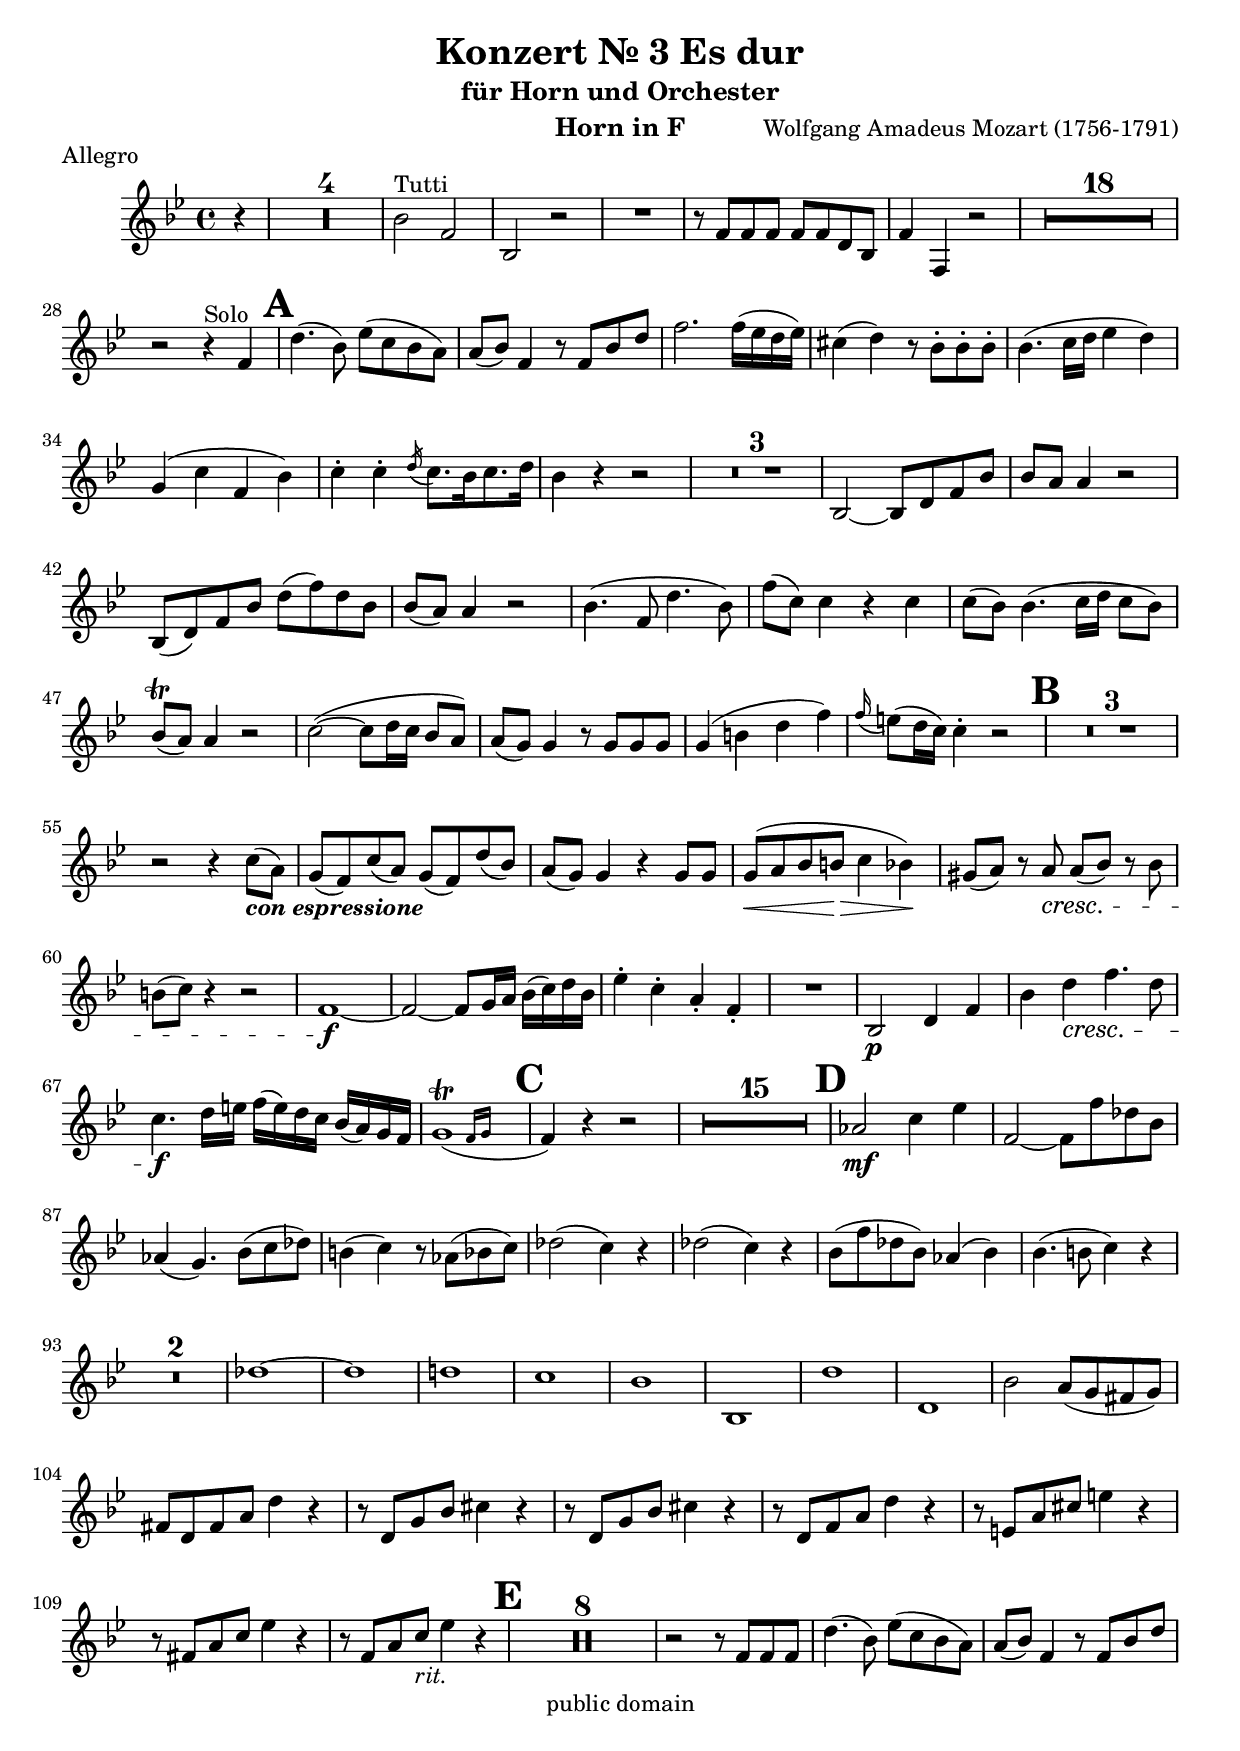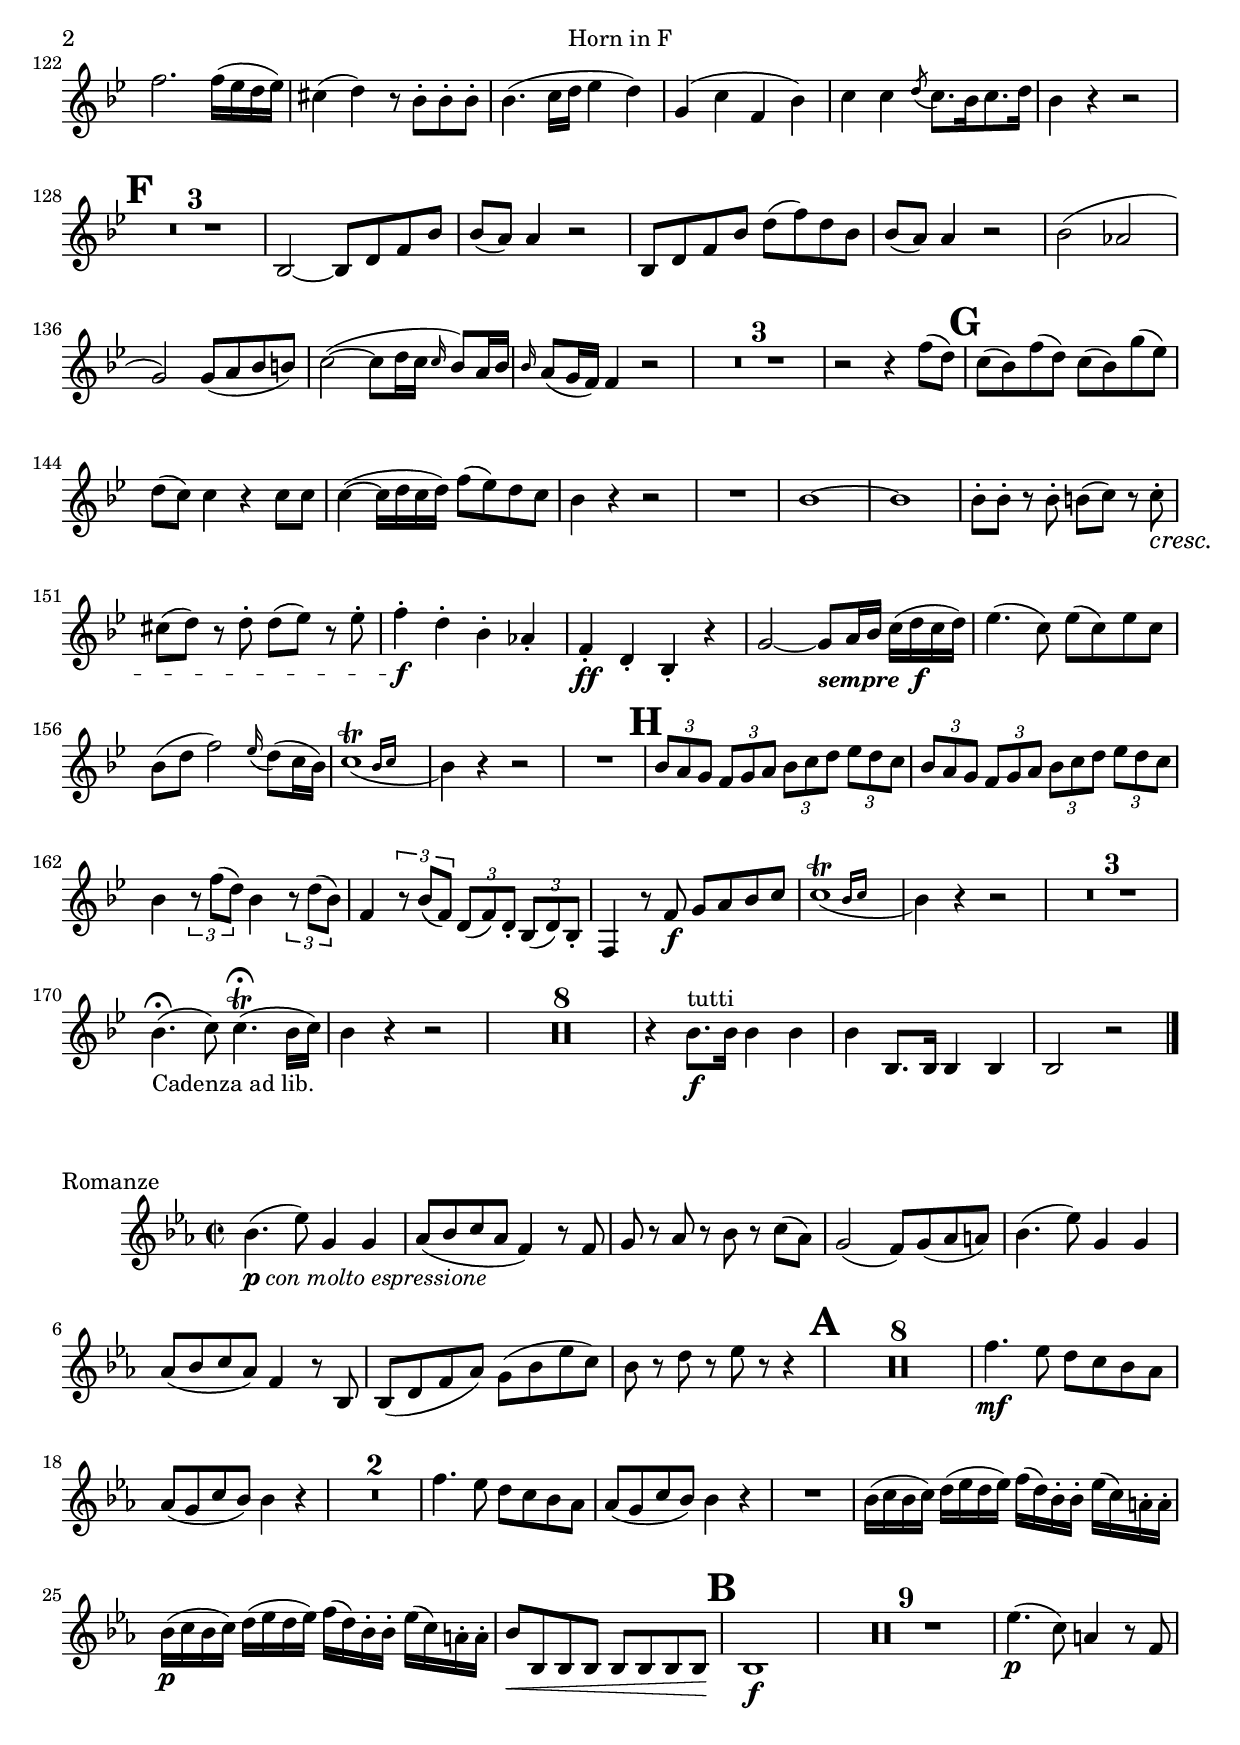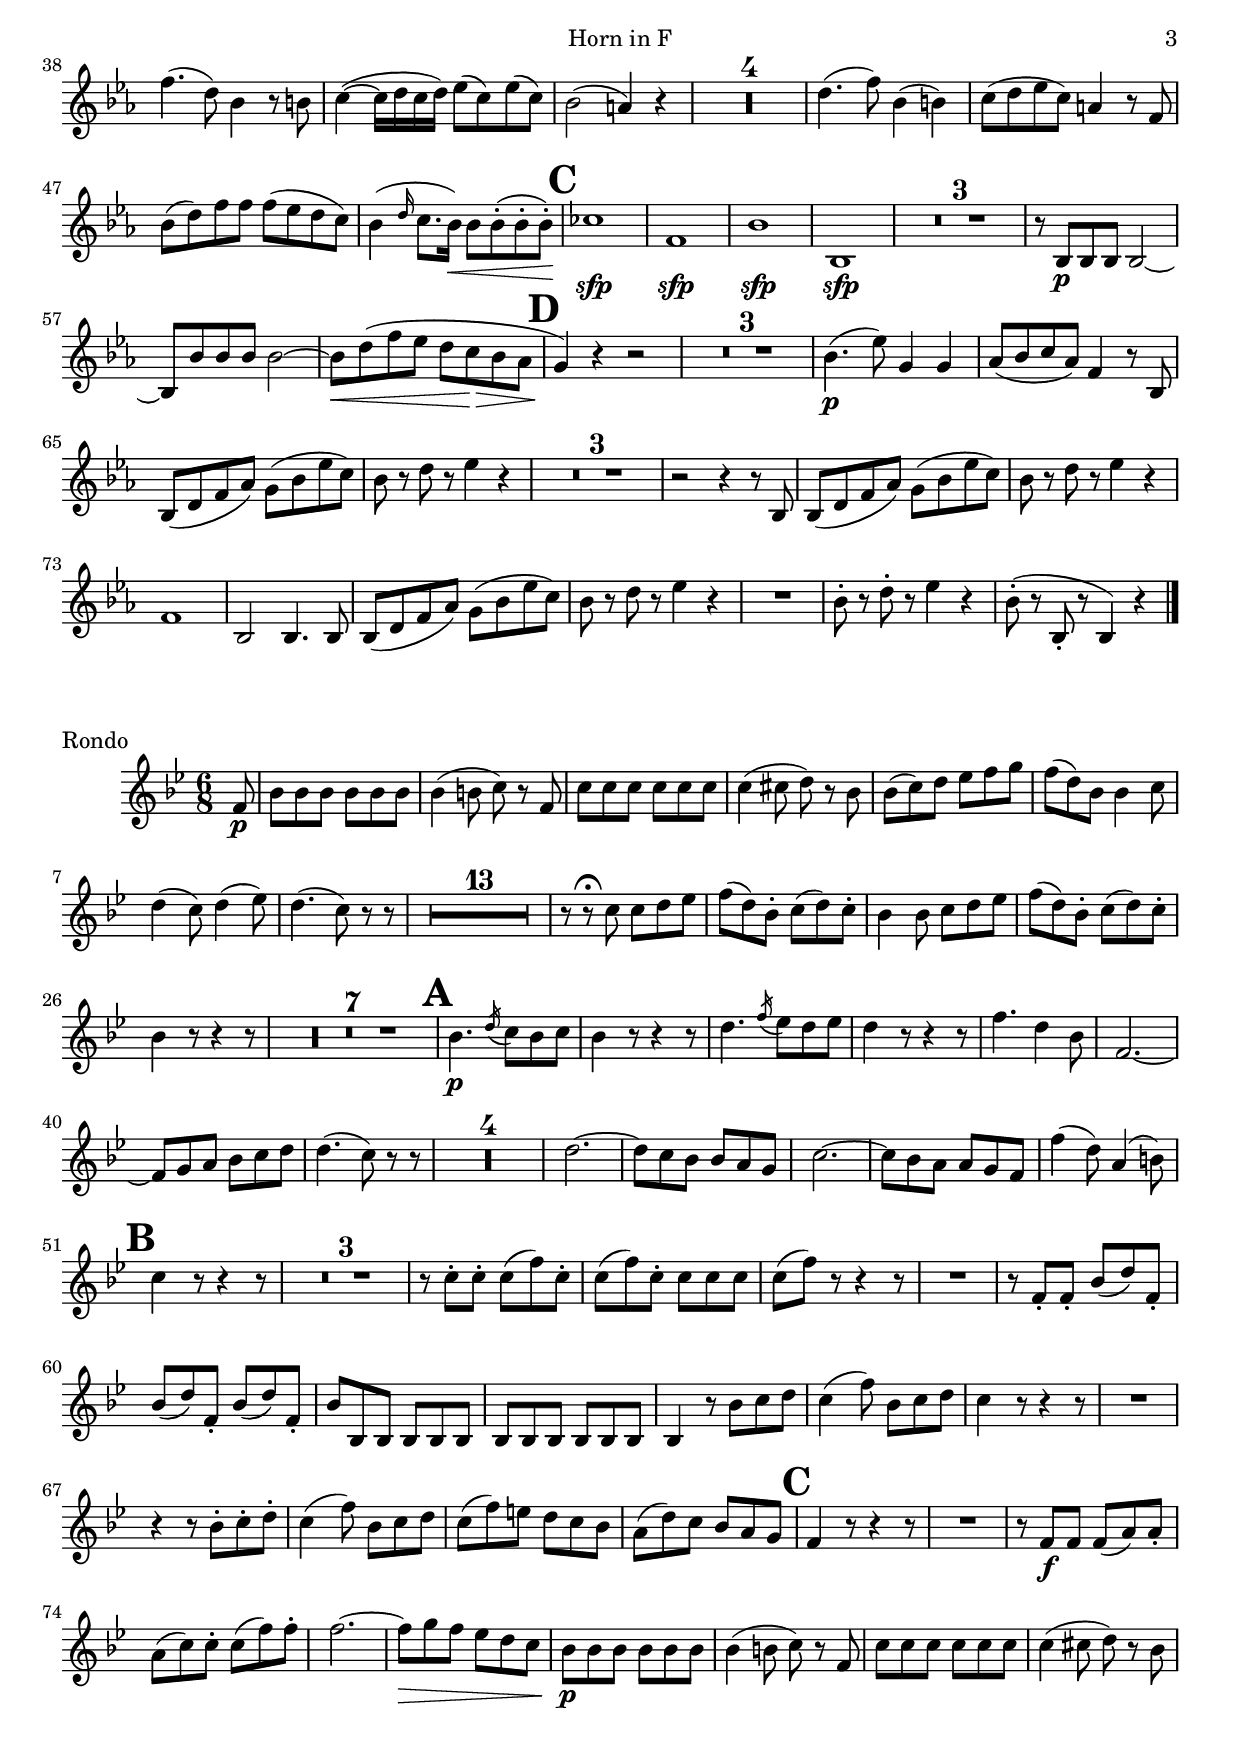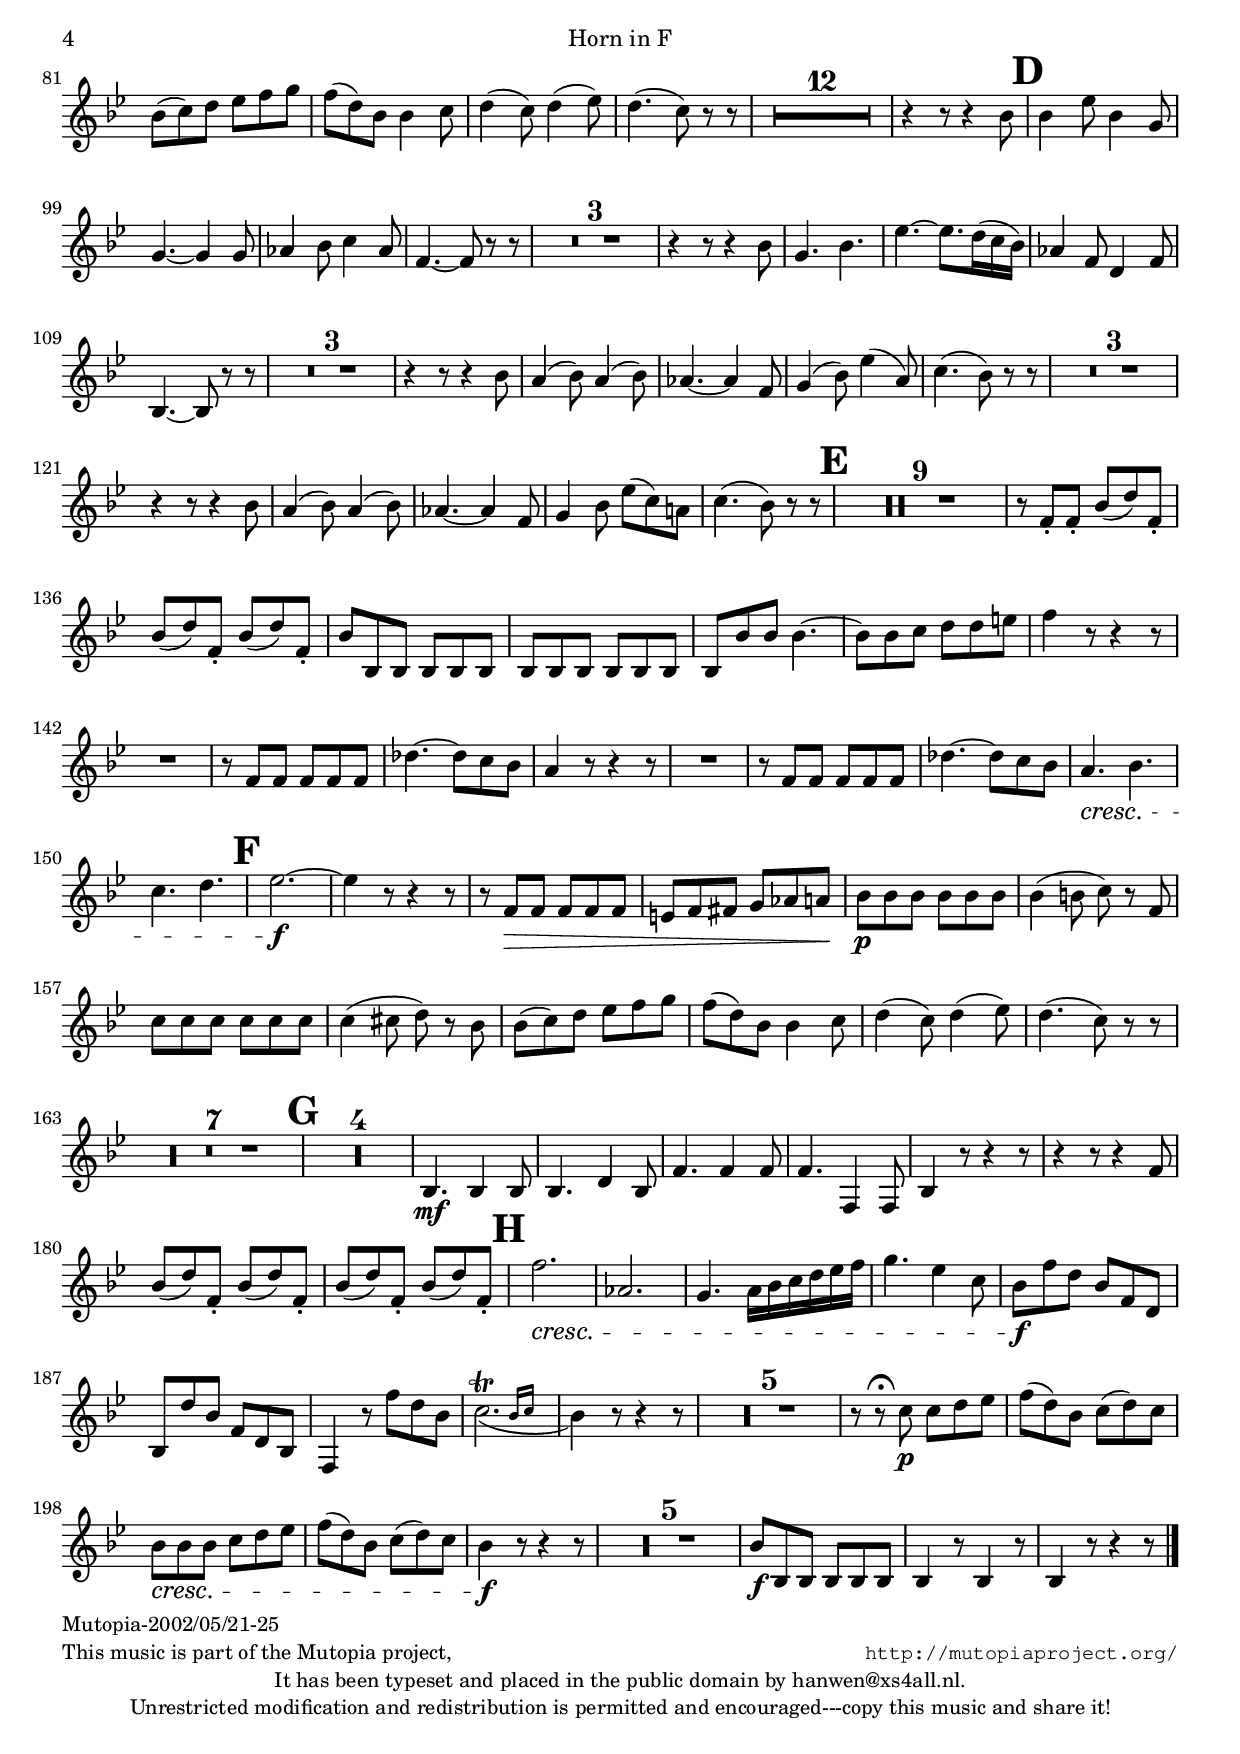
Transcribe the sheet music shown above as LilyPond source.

\header{
  title = "Konzert Nr. 3 Es dur"
  subtitle = "für Horn und Orchester"
  composer = "Wolfgang Amadeus Mozart (1756-1791)"
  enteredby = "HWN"
  opus = "KV 447"

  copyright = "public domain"
  instrument = "Horn in F"
  editor = "Henri Kling"
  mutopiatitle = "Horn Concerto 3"
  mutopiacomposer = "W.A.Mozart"
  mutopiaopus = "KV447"
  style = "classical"
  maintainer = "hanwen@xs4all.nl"
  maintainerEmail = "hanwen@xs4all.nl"
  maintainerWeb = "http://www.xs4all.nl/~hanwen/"	
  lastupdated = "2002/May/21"
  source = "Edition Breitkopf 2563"
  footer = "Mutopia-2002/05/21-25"

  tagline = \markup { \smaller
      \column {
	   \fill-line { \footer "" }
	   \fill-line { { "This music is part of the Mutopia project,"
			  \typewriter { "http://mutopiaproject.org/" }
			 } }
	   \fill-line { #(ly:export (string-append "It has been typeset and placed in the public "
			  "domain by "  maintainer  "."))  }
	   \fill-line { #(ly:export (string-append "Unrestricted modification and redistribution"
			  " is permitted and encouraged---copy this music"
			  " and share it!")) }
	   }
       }
}
%{

This is the Mozart 3 for horn.  It's from an Edition Breitkopf EB
2563, edited by Henri Kling. Henri Kling (1842-1918) was a horn
virtuoso that taught in Geneva. 

%}

\version "2.12.0"

% 

longgrace = \override Stem  #'stroke-style = #'()
endlonggrace = \revert Stem #'stroke-style
ritenuto = \markup { \italic  "rit." }

\version "2.10.0"
  
cresc =  {
    #(ly:export (make-event-chord (list (make-span-event 'CrescendoEvent START)))) 
    \set crescendoText =  \markup { \italic \bold "cresc." }
    \set crescendoSpanner =  #'text
}

\layout {
    \context {
        \Score
        skipBars = ##t
        midiInstrument = #"french horn"
        %% try to mimic Breitkopf
        \override RehearsalMark #'padding = #1
        \override MultiMeasureRest #'padding = #0.5
        restNumberThreshold = #1

	\override RehearsalMark #'font-series = #'bold
	\override RehearsalMark #'font-size = #4.5

        \override Beam #'thickness = #0.6
        \override Beam #'space-function = #(lambda (beam mult) 0.8)
    }
    \context {
        \Staff
        \override VerticalAxisGroup #'minimum-Y-extent = #'(-2.5 . 3.5)
    }
}

\paper{

    % #(define fonts my-sheet)

    % stress page breaking on a6 paper:
    % line-width = 80 \mm
    % paper-width = 105 \mm
    % paper-height = 149 \mm
    
    indent = 10. \mm
    line-width = 189. \mm
    ragged-last-bottom = ##f

}


\version "2.3.4"
% 

longgrace = \override Stem  #'stroke-style = #'()
endlonggrace = \revert Stem #'stroke-style
ritenuto = \markup { \italic  "rit." }

\version "2.10.0"
  
cresc =  {
    #(ly:export (make-event-chord (list (make-span-event 'CrescendoEvent START)))) 
    \set crescendoText =  \markup { \italic \bold "cresc." }
    \set crescendoSpanner =  #'text
}

\layout {
    \context {
        \Score
        skipBars = ##t
        midiInstrument = #"french horn"
        %% try to mimic Breitkopf
        \override RehearsalMark #'padding = #1
        \override MultiMeasureRest #'padding = #0.5
        restNumberThreshold = #1

	\override RehearsalMark #'font-series = #'bold
	\override RehearsalMark #'font-size = #4.5

        \override Beam #'thickness = #0.6
        \override Beam #'space-function = #(lambda (beam mult) 0.8)
    }
    \context {
        \Staff
        \override VerticalAxisGroup #'minimum-Y-extent = #'(-2.5 . 3.5)
    }
}

\paper{

    % #(define fonts my-sheet)

    % stress page breaking on a6 paper:
    % line-width = 80 \mm
    % paper-width = 105 \mm
    % paper-height = 149 \mm
    
    indent = 10. \mm
    line-width = 189. \mm
    ragged-last-bottom = ##f

}



allegro =
	
	\relative c'
{
	\time 4/4
	\key c \major
	\partial 4
	r4 
	|
	R1*4
	c'2^"Tutti" g
	c, r
	R1*1
	r8 g' g g  g g e c
	g'4 g, r2
	R1*18
	r2 r4^"Solo" g'4 |
	\mark "A"
	e'4. ( c8)  f[ (d c  b) ]
	 b[( c)] g4 r8  g[ c e]
	g2.   g16[( f e  f)]
	dis4 ( e4) r8  c8[-. c-. c-.]
	c4.(  d16[ e]  f4  e)
	a,( d g, c)
	d-. d-. \grace {
  \override Stem  #'stroke-style = #"grace"
   e16( 
  \revert Stem #'stroke-style }
 d8.[) c16 d8. e16]
	c4 r r2
	R1*3
	c,2 ~  c8[ e g c]
	 c[  b ] b4 r2
	 c,8[ ( e) g c]  e[( g) e c]
	 c[( b)] b4 r2
	c4.( g8 e'4. c8)
	 g'[( d) ] d4 r4 d
	 d8[ ( c)] c4.(  d16[ e]  d8[  c)]
	 c8[(\trill  b)] b4 r2 |
	d2( ~   d8[ e16 d]  c8[  b)] |
	 b[( a)] a4 r8  a[ a a]
	a4( cis e  g)
	\grace {
  \override Stem  #'stroke-style = #"grace"
   \longgrace g16( \endlonggrace 
  \revert Stem #'stroke-style }

	 fis8[)( e16  d)] d4-. r2 | 
	\mark "B"
	R1*3
	r2 r4  d8[(_\markup { \italic \bold "con espressione" } b) ]
	 a[(  g) d'(  b)]  a[(  g) e'(  c) ]
	 b8[(  a)] a4 r4  a8[ a]
	 a[( \< b c cis\!\> ]  d4  c\!)
	 ais8[( b)] r8 \cresc b  b[( c)] r c
	 cis[ ( d)] r4 r2
	\endcresc g,1\f ~ g2 ~  g8[ a16 b]  c[( d) e c]
	%% 64
	f4-. d-. b-. g-.
	R1

	c,2\p e4 g c \cresc e g4. e8 |
	\endcresc d4.\f  e16[ fis]  g[ ( fis) e d]  c[( b) a g]

	<< a1(\trill
	  { s2 \grace {
  \override Stem   #'stroke-style = #"grace"
    g16[ a] 
  \revert Stem #'stroke-style }
 } >>
	\mark "C"
	 g4) r r2
	R1*15
	\mark "D"
	bes2\mf d4 f
	g,2~  g8[ g' es c]|
	bes4(  a4.)  c8[( d  es)]
	cis4( d) r8  bes[ (c  d)]
	es2 ( d4) r
	es2 ( d4) r
	 c8[( g' es  c)] bes4( c)
	c4.( cis8  d4) r
	R1*2
	es1~es1|
	e!
	d
	c
	c,
	e'
	e,
	c'2  b8[( a gis  a)]
	 gis8[ e gis b ] e4 r |
	r8  e,[ a c] dis4 r
	r8  e,[ a c] dis4 r
	r8  e,[ g b] e4 r
	r8  fis,[ b dis] fis4 r
	r8  gis,[ b d] f4 r
	r8  g,[ b d_\ritenuto ] f4 r
	\mark  "E"
	R1*8
	r2 r8  g,[ g g]
	e'4.( c8)  f[( d c  b)]
	 b[( c)] g4 r8  g[ c e] |
	g2.   g16[( f e  f)]
	dis4( e) r8  c[-. c-. c-.]
	c4.(  d16[ e] f4  e)
	a, ( d g,  c)
	d d 
	    \grace {
  \override Stem   #'stroke-style = #"grace"
   e8( 
  \revert Stem #'stroke-style }

	   d8.[) c16 d8. e16] 
	c4 r r2
	\mark "F"
	R1*3
	c,2~ c8[ e g c]
	 c8[( b)] b4 r2
	 c,8[ e g c ]  e[ ( g) e c]
	 c[( b)] b4 r2
	c2 (bes  a)  a8[(b c  cis)]
	d2( ~  d8[ e16 d] \grace {
  \override Stem   #'stroke-style = #"grace"
   \longgrace d16( \endlonggrace 
  \revert Stem #'stroke-style }
 c8[) b16  c)]
	\grace {
  \override Stem   #'stroke-style = #"grace"
   \longgrace c16 \endlonggrace 
  \revert Stem #'stroke-style }
 b8[( a16  g)] g4 r2 |
	R1*3
	r2 r4  g'8[( e)]
	\mark "G"
	 d[( c) g'( e)]  d[( c) a'( f)]
	 e[( d)] d4 r  d8[ d]
	d4(~  d16[ e d  e)]  g8[( f) e d] |
	c4 r r2
	R1
	c1 ~
	c |
	 c8[-. c-.] r c-.  cis[( d)] r\cresc d-. |
	 dis[( e)] r e-.  e[( f)] r f-. |
	g4-.\f\endcresc  e-. c-. bes-. |
	g-.\ff e-. c-. r |
	a'2 ~  a8[_""_\markup { \bold \italic "sempre " \dynamic "f" }  b16 c]  d[( e d  e)]

	
	f4. ( d8)  f8[ ( d) f d]
	 c[ (e]  g2) \grace {
  \override Stem   #'stroke-style = #"grace"
   \longgrace f16(  \endlonggrace 
  \revert Stem #'stroke-style }
  e8[)( d16  c)]

	<< d1\trill _(
	  { s2 \grace {
  \override Stem   #'stroke-style = #"grace"
    c16[ d] 
  \revert Stem #'stroke-style }
 } >>
	
	 c4) r r2
	R1 |
	\mark "H"
	\times 2/3 {  c8[ b a ] } \times 2/3 {  g[ a b] }
	  \times 2/3 {  c[ d e] } \times 2/3 {  f[ e d] } |
	\times 2/3 {  c[ b a ] } \times 2/3 {  g[ a b] }
	  \times 2/3 {  c[ d e] } \times 2/3 {  f[ e d] }|
	c4 \times 2/3 {  r8  g'[( e)]} c4 \times 2/3 {  r8  e[ ( c)]} |
	g4 \times 2/3 {  r8  c8[( g)] } \times 2/3 {  e[ ( g) e-. ] } \times 2/3 {  c[ ( e) c-.] }|
	g4 r8 g'\f  a[ b c d]|

	<< d1_(\trill
	  { s2 \grace {
  \override Stem   #'stroke-style = #"grace"
    c16[ d] 
  \revert Stem #'stroke-style }
 }  >>
	 c4) r r2
	R1*3

	c4.^\fermata_"Cadenza ad lib." ( d8) d4.\trill^\fermata (  c16[  d)] 
	c4 r r2
	R1*8
	r4  c8.[^"tutti"\f c16] c4 c
	c  c,8.[ c16] c4 c|
	c2 r2 \bar "|."
	
}


\version "2.5.13"
% 

longgrace = \override Stem  #'stroke-style = #'()
endlonggrace = \revert Stem #'stroke-style
ritenuto = \markup { \italic  "rit." }

\version "2.10.0"
  
cresc =  {
    #(ly:export (make-event-chord (list (make-span-event 'CrescendoEvent START)))) 
    \set crescendoText =  \markup { \italic \bold "cresc." }
    \set crescendoSpanner =  #'text
}

\layout {
    \context {
        \Score
        skipBars = ##t
        midiInstrument = #"french horn"
        %% try to mimic Breitkopf
        \override RehearsalMark #'padding = #1
        \override MultiMeasureRest #'padding = #0.5
        restNumberThreshold = #1

	\override RehearsalMark #'font-series = #'bold
	\override RehearsalMark #'font-size = #4.5

        \override Beam #'thickness = #0.6
        \override Beam #'space-function = #(lambda (beam mult) 0.8)
    }
    \context {
        \Staff
        \override VerticalAxisGroup #'minimum-Y-extent = #'(-2.5 . 3.5)
    }
}

\paper{

    % #(define fonts my-sheet)

    % stress page breaking on a6 paper:
    % line-width = 80 \mm
    % paper-width = 105 \mm
    % paper-height = 149 \mm
    
    indent = 10. \mm
    line-width = 189. \mm
    ragged-last-bottom = ##f

}



romanze =  \relative c' {
	\key f \major
	\time 2/2
	\set Score.skipBars =  ##t

	c'4.( _\markup { \dynamic "p" \italic { "" con molto espressione } }
		 f8) a,4 a
	 bes8[( c d bes]  g4) r8 g
	a r bes r c r  d[( bes)]
	a2(  g8[) a( bes  b)]
	c4. ( f8) a,4 a |
	% 6 
	 bes8[ (c d bes)] g4 r8 c,
	 c8[( e g  bes)]  a[( c f  d)]
	c r e r f r r4
	\mark "A"
	R1*8
	g4.\mf f8   e[ d c bes]
	% 18
	 bes[( a d  c)] c4 r
	R1*2
	g'4. f8  e[ d c bes]
	 bes[ (a d  c)] c4 r
	R1
	% 25
	 c16[ ( d c  d)]  e[ ( f e  f)]  g[( e) c-. c-.]  f[( d) b-. b-.]
	 c16[\p ( d c  d)]  e[ ( f e  f)]  g[( e) c-. c-.]  f[( d) b-. b-.]
	 c8[ \< c, c c]  c[ c c c\!]
	\mark "B"
	c1\f
	R1*9
	f'4.(\p  d8) b4 r8 g
	g'4.( e8) c4 r8 cis |
	% 39
	d4(~  d16[ e d  e)]  f8[ ( d) f( d)]
	c2( b4) r
	R1*4
	e4. ( g8) c,4 ( cis)
	 d8[( e f  d)] b4 r8 g
	 c[ ( e) g g]  g[( f e  d)]
	c4(
	\grace {
  \override Stem   #'stroke-style = #"grace"
   \longgrace e16 \endlonggrace 
  \revert Stem #'stroke-style }

	 d8.[  c16) \< ]  c8[ c-.( c-. c)-.]\!
	\mark "C"

	%% this is a trick to get the sfp-s to align. 
	\override Hairpin   #'transparent = ##t
	des1\sfp \> 
	g,1\sfp\!  \> 
	c\sfp \!   \> 
	c,\sfp\!
	\revert Hairpin #'transparent 
	R1*3
	r8  c[\p c c] c2~
	 c8[ c' c c] c2~
	 c8[ \< e( g f]  e[  d\!\> c bes]
	\mark "D"
	a4\!) r r2
	R1*3
	c4.\p ( f8) a,4 a |
	 bes8[ (c d bes)] g4 r8 c,
	 c8[( e g  bes)]  a[( c f  d)]
	c r e r f4 r4
	R1*3
	r2 r4 r8 c,8
	 c8[( e g  bes)]  a[( c f  d)]
	c r e r f4 r4	
	g,1
	c,2 c4. c8
	 c8[( e g  bes)]  a[( c f  d)]
	c r e r f4 r4			% -. ? 

	R1
	c8-.   r e-. r f4 r4

	% Finish with F if played separately 
	c8-.(   r c,-. r  c4) r4| 
	\bar "|."
}



\version "2.11.61"

% \include "mozart-hrn3-defs.ily"

rondotheme =  \relative c' {
	 c'8[ c c]  c[ c c]
	c4( cis8  d) r g,
	 d'8[ d d]  d[ d d]
	d4( dis8  e) r c |
	 c[( d) e]  f[ g a]
	 g[ ( e) c] c4 d8
	e4( d8) e4( f8)
	e4.( d8) r r |
}

lipbreaker =  \relative c'
{
 	r8  g'[-. g-.]  c[( e) g,-.]
	 c[( e) g,-.]  c[( e) g,-.]
	 c[ c, c]  c[ c c]
	 c[ c c]  c[ c c]
}

rightsixteenth = { \set stemLeftBeamCount =  1
  \set stemRightBeamCount =  2 }
leftsixteenth = { \set stemLeftBeamCount =  2
  \set stemRightBeamCount =  1 }
bothsixteenth = { \set stemLeftBeamCount =  2
  \set stemRightBeamCount =  2 }

rondo =  	\relative c'
{
	\partial 8
	\time 6/8
	\key c \major
	
	g'8\p |
	
	\rondotheme
	
	R2.*13 |
	r8 r^\fermata d'  d[ e f]
	 g[ ( e) c-.]  d[( e) d-.]
	c4 c8  d[ e f]
	 g[( e) c-.]  d[( e) d-.]
	c4 r8 r4 r8 |
	R2.*7
	\mark  "A"
	c4.\p \grace {
  \override Stem   #'stroke-style = #"grace"
   e16( 
  \revert Stem #'stroke-style }
  d8[) c d]
	c4 r8 r4 r8
	e4. \grace {
  \override Stem   #'stroke-style = #"grace"
   g16( 
  \revert Stem #'stroke-style }
  f8[) e f]
	e4 r8 r4 r8
	g4. e4 c8
	g2.~
	 g8[ a b]  c[ d e ]
	e4.( d8) r r
	R2.*4
	e2.~ |
	 e8[ d c]  c[ b a]
	d2.~
	 d8[ c b]  b[ a g]
	g'4( e8) b4( cis8)
	\mark "B"
	d4 r8 r4 r8
	R2.*3 |
	r8  d[-. d-.]  d[( g) d-.]
	 d[( g) d-.]  d[ d d]
	 d[( g)] r r4 r8
	R2.*1
	\lipbreaker
	c,,4 r8  c'[ d e]
	d4( g8)  c,[ d e]
	d4 r8 r4 r8
	R2. |
	r4 r8  c[-. d-. e-.]
	d4( g8)  c,[ d e]
	 d[( g) fis]  e[ d c]
	 b[ ( e) d]  c[ b a]
	\mark "C"
	g4 r8 r4 r8
	R2. |
	%
	r8  g[\f g]  g[(  b) b-.]
	 b[( d) d-.]  d[( g) g-.]
	g2.~
	 g8[ \> a g]  f[ e d]
	<< \rondotheme
	  { s8\!\p } >>
	  
	R2.*12
	r4 r8 r4 c8
	\mark "D"
	c4 f8 c4 a8
	a4.~a4 a8
	bes4 c8 d4 bes8
	g4. ~ g8 r r
	R2.*3
	r4 r8 r4 c8
	a4. c
	f ~  f8.[ \rightsixteenth e16(  \bothsixteenth d  c)]
	bes4 g8 e4 g8
	c,4. ~ c8 r r
	R2.*3| 
	r4 r8 r4 c'8
	b4( c8) b4( c8)
	bes4. ~ bes4 g8
	a4 ( c8) f4 ( b,8)
	d4. ( c8) r r
	R2.*3| 
	r4 r8 r4 c8
	b4( c8) b4( c8)
	bes4. ~ bes4 g8
	a4 c8  f[ ( d) b!]
	d4. ( c8) r r
	\mark "E"
	R2.*9  |
	\lipbreaker 
	c,8[ c' c] c4.~
	c8[ c d]  e[ e fis] 
	g4 r8 r4 r8
	R2.
	r8  g,[ g]  g[ g g] |
	es'4. ~  es8[ d c]
	b4 r8 r4 r8
	R2. |
	r8  g[ g]  g[ g g]
	es'4. ~  es8[ d c]
	\cresc b4.  c4. d4. e4.
	\mark "F"
	\endcresc
	
	f2.\f ~ |
	f4 r8 r4 r8
	r8  g,[\> g]  g[ g g]
	
	% Edition breitkopf says a-flat (silly!)
	 fis[  g gis] 
		  a[ bes b]\!

	%% EB does the slur in the Rondo differently from the 1st adn 2nd time.
	%% why. Should check with MS.
	<< \rondotheme
	  { s8\p } >>
	R2.*7
	\mark "G"
	R2.*4
	c,4.\mf c4 c8
	c4. e4 c8
	g'4. g4 g8
	g4. g,4 g8
	c4 r8 r4 r8
	r4 r8 r4 g'8
	 c[ ( e) g,-.] 	 c[ ( e) g,-.]
	 c[ ( e) g,-.] 	 c[ ( e) g,-.]
	\mark "H"
	\cresc g'2.  bes,2.
	a4.  b16[ c d e f g]
	a4. f4 d8
	\endcresc c8[\f g' e]  c[ g e]
	 c[ e' c]   g[ e c]
	g4 r8  g''8[ e c]

	
	<< d2._(\trill
	  { s2 	\grace {
  \override Stem   #'stroke-style = #"grace"
     c16[ d] 
  \revert Stem #'stroke-style }
 } >>
	
	
	 c4) r8 r4 r8
	R2.*5
	r8 r8^\fermata d8\p  d[ e f]
	 g[ ( e) c]  d[( e) d]
	\cresc  c[  c c]  d[ e f]
	 g[( e) c]  d[( e) d]
	\endcresc c4\f  r8 r4 r8
	R2.*5
	 c8[\f c, c]  c[ c c]
	c4 r8 c4 r8

	% This is technically incorrect, since we started with an 8th
	% note pickup, but both eulenburg and EB do this as well.
	c4 r8 r4 r8 \bar "|."		
}



\paper {
    between-system-space = 20 \mm
}


\book {
    \score {
	{ \transpose c' bes \allegro }
	\layout { }
	\header { piece = "Allegro" opus = "" }	
	
  \midi {
    \context {
      \Score
      tempoWholesPerMinute = #(ly:make-moment 90 4)
      }
    }


    }

    \score {
	{ \transpose c' bes \romanze }
	\header { piece = "Romanze" opus = "" }	
	
  \midi {
    \context {
      \Score
      tempoWholesPerMinute = #(ly:make-moment 70 4)
      }
    }


	\layout {}
    }

    \score
    {
	{ \transpose c' bes \rondo }
	\header { piece = "Rondo" opus = "" }
	
  \midi {
    \context {
      \Score
      tempoWholesPerMinute = #(ly:make-moment 100 4)
      }
    }


	\layout { }
    }
}

%% Local Variables:
%% coding: utf-8
%% End:
